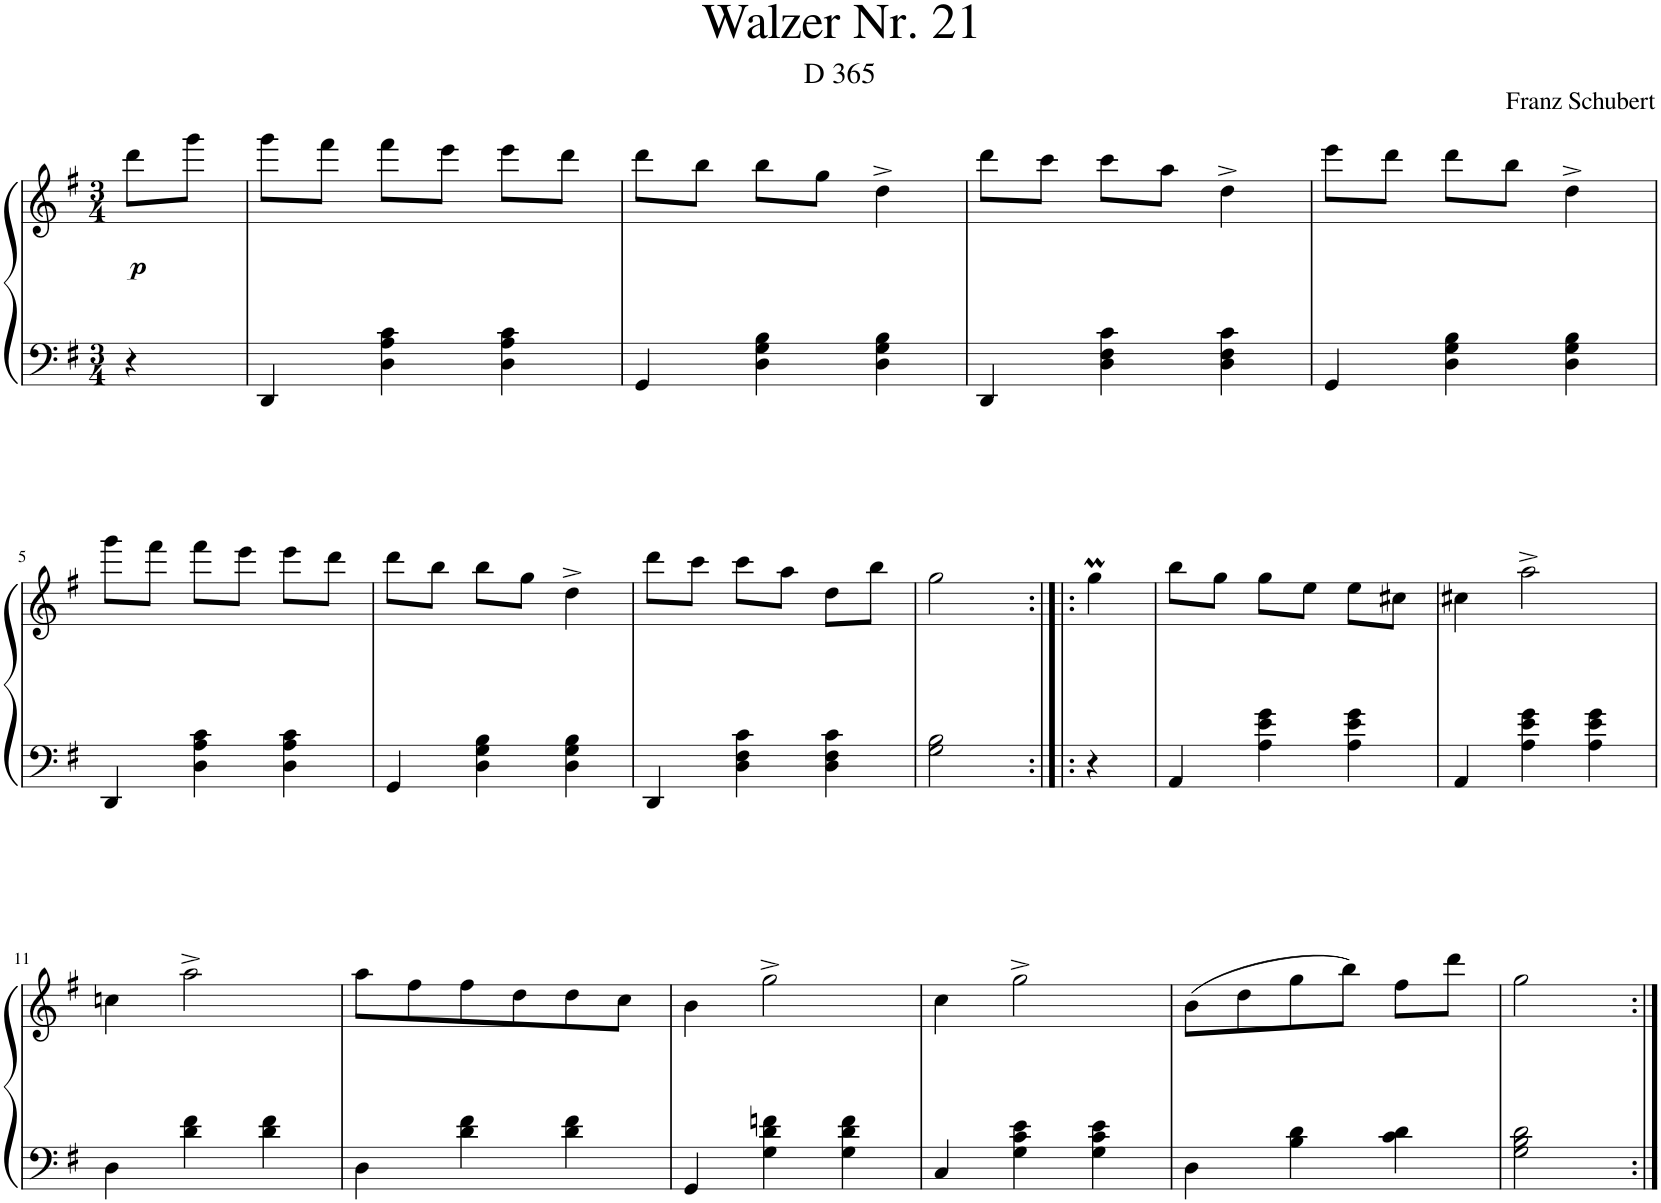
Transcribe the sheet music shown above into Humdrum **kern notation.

**kern	**kern	**dynam
*part1	*part1	*part1
*staff2	*staff1	*staff1/2
*I"Piano	*	*
*I'Pno.	*	*
*clefF4	*clefG2	*
*k[f#]	*k[f#]	*
*M3/4	*M3/4	*
=	=	=
!	!	!LO:DY:b
4r	8ddd\L	p
.	8ggg\J	.
=1	=1	=1
4DD/	8ggg\L	.
.	8fff#\J	.
4D\ 4A\ 4c\	8fff#\L	.
.	8eee\J	.
4D\ 4A\ 4c\	8eee\L	.
.	8ddd\J	.
=2	=2	=2
4GG/	8ddd\L	.
.	8bb\J	.
4D\ 4G\ 4B\	8bb\L	.
.	8gg\J	.
4D\ 4G\ 4B\	4dd^\	.
=3	=3	=3
4DD/	8ddd\L	.
.	8ccc\J	.
4D\ 4F#\ 4c\	8ccc\L	.
.	8aa\J	.
4D\ 4F#\ 4c\	4dd^\	.
=4	=4	=4
4GG/	8eee\L	.
.	8ddd\J	.
4D\ 4G\ 4B\	8ddd\L	.
.	8bb\J	.
4D\ 4G\ 4B\	4dd^\	.
!!LO:LB:g=z
=5	=5	=5
4DD/	8ggg\L	.
.	8fff#\J	.
4D\ 4A\ 4c\	8fff#\L	.
.	8eee\J	.
4D\ 4A\ 4c\	8eee\L	.
.	8ddd\J	.
=6	=6	=6
4GG/	8ddd\L	.
.	8bb\J	.
4D\ 4G\ 4B\	8bb\L	.
.	8gg\J	.
4D\ 4G\ 4B\	4dd^\	.
=7	=7	=7
4DD/	8ddd\L	.
.	8ccc\J	.
4D\ 4F#\ 4c\	8ccc\L	.
.	8aa\J	.
4D\ 4F#\ 4c\	8dd\L	.
.	8bb\J	.
=8	=8	=8
2G\ 2B\	2gg\	.
=8X1:|!|:	=8X1:|!|:	=8X1:|!|:
4r	4ggM\	.
=9	=9	=9
4AA/	8bb\L	.
.	8gg\J	.
4A\ 4e\ 4g\	8gg\L	.
.	8ee\J	.
4A\ 4e\ 4g\	8ee\L	.
.	8cc#X\J	.
=10	=10	=10
4AA/	4cc#X\	.
4A\ 4e\ 4g\	2aa^\	.
4A\ 4e\ 4g\	.	.
!!LO:LB:g=z
=11	=11	=11
4D\	4ccn\	.
4d\ 4f#\	2aa^\	.
4d\ 4f#\	.	.
=12	=12	=12
4D\	8aa\L	.
.	8ff#\	.
4d\ 4f#\	8ff#\	.
.	8dd\	.
4d\ 4f#\	8dd\	.
.	8cc\J	.
=13	=13	=13
4GG/	4b\	.
4G\ 4d\ 4fn\	2gg^\	.
4G\ 4d\ 4f\	.	.
=14	=14	=14
4C/	4cc\	.
4G\ 4c\ 4e\	2gg^\	.
4G\ 4c\ 4e\	.	.
=15	=15	=15
4D\	(8b\L	.
.	8dd\	.
4B\ 4d\	8gg\	.
.	8bb\J)	.
4c\ 4d\	8ff#\L	.
.	8ddd\J	.
=16	=16	=16
2G\ 2B\ 2d\	2gg\	.
=:|!	=:|!	=:|!
*-	*-	*-
